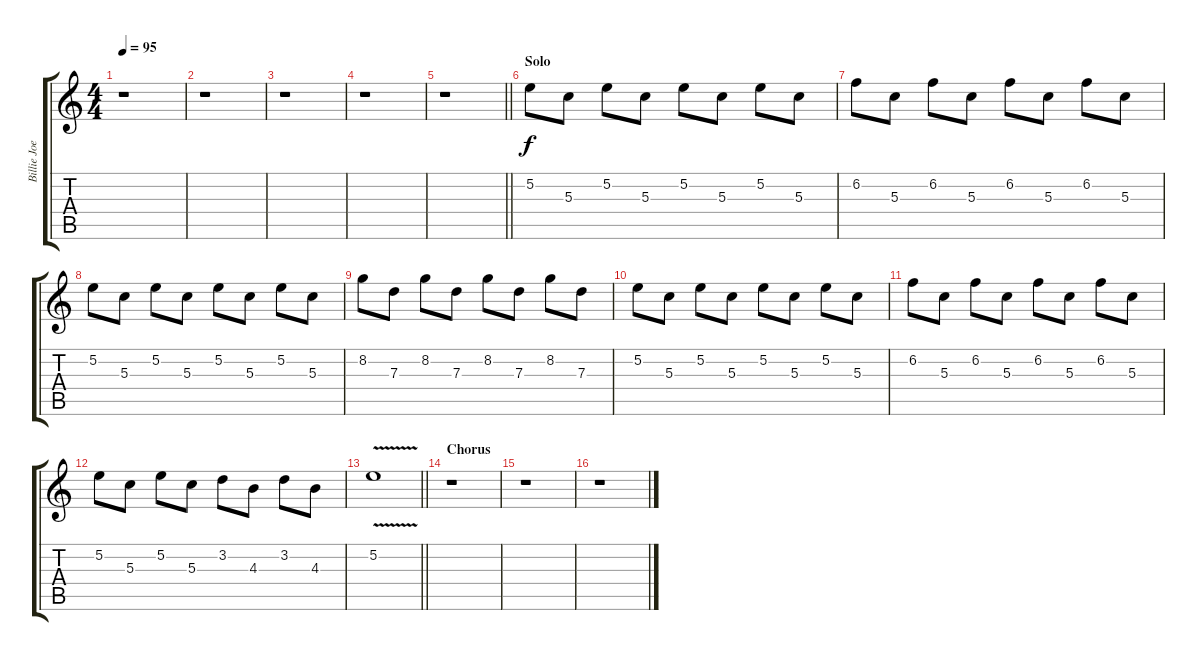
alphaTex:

\track ("Billie Joe (Solo)" "Billie Joe") {instrument overdrivenguitar}
\staff {score tabs}
\tuning (E4 B3 G3 D3 A2 E2) {hide}
\ts (4 4)
\tempo 95
\clef g2
\ks c
r.1{dy f} |
r.1 |
r.1 |
r.1 |
\barLineRight lightlight
r.1 |
\section ("" "Solo")
5.2.8 5.3.8 5.2.8 5.3.8 5.2.8 5.3.8 5.2.8 5.3.8 |
6.2.8 5.3.8 6.2.8 5.3.8 6.2.8 5.3.8 6.2.8 5.3.8 |
5.2.8 5.3.8 5.2.8 5.3.8 5.2.8 5.3.8 5.2.8 5.3.8 |
8.2.8 7.3.8 8.2.8 7.3.8 8.2.8 7.3.8 8.2.8 7.3.8 |
5.2.8 5.3.8 5.2.8 5.3.8 5.2.8 5.3.8 5.2.8 5.3.8 |
6.2.8 5.3.8 6.2.8 5.3.8 6.2.8 5.3.8 6.2.8 5.3.8 |
5.2.8 5.3.8 5.2.8 5.3.8 3.2.8 4.3.8 3.2.8 4.3.8 |
\barLineRight lightlight
5.2{v}.1 |
\section ("" "Chorus")
r.1 |
r.1 |
r.1
